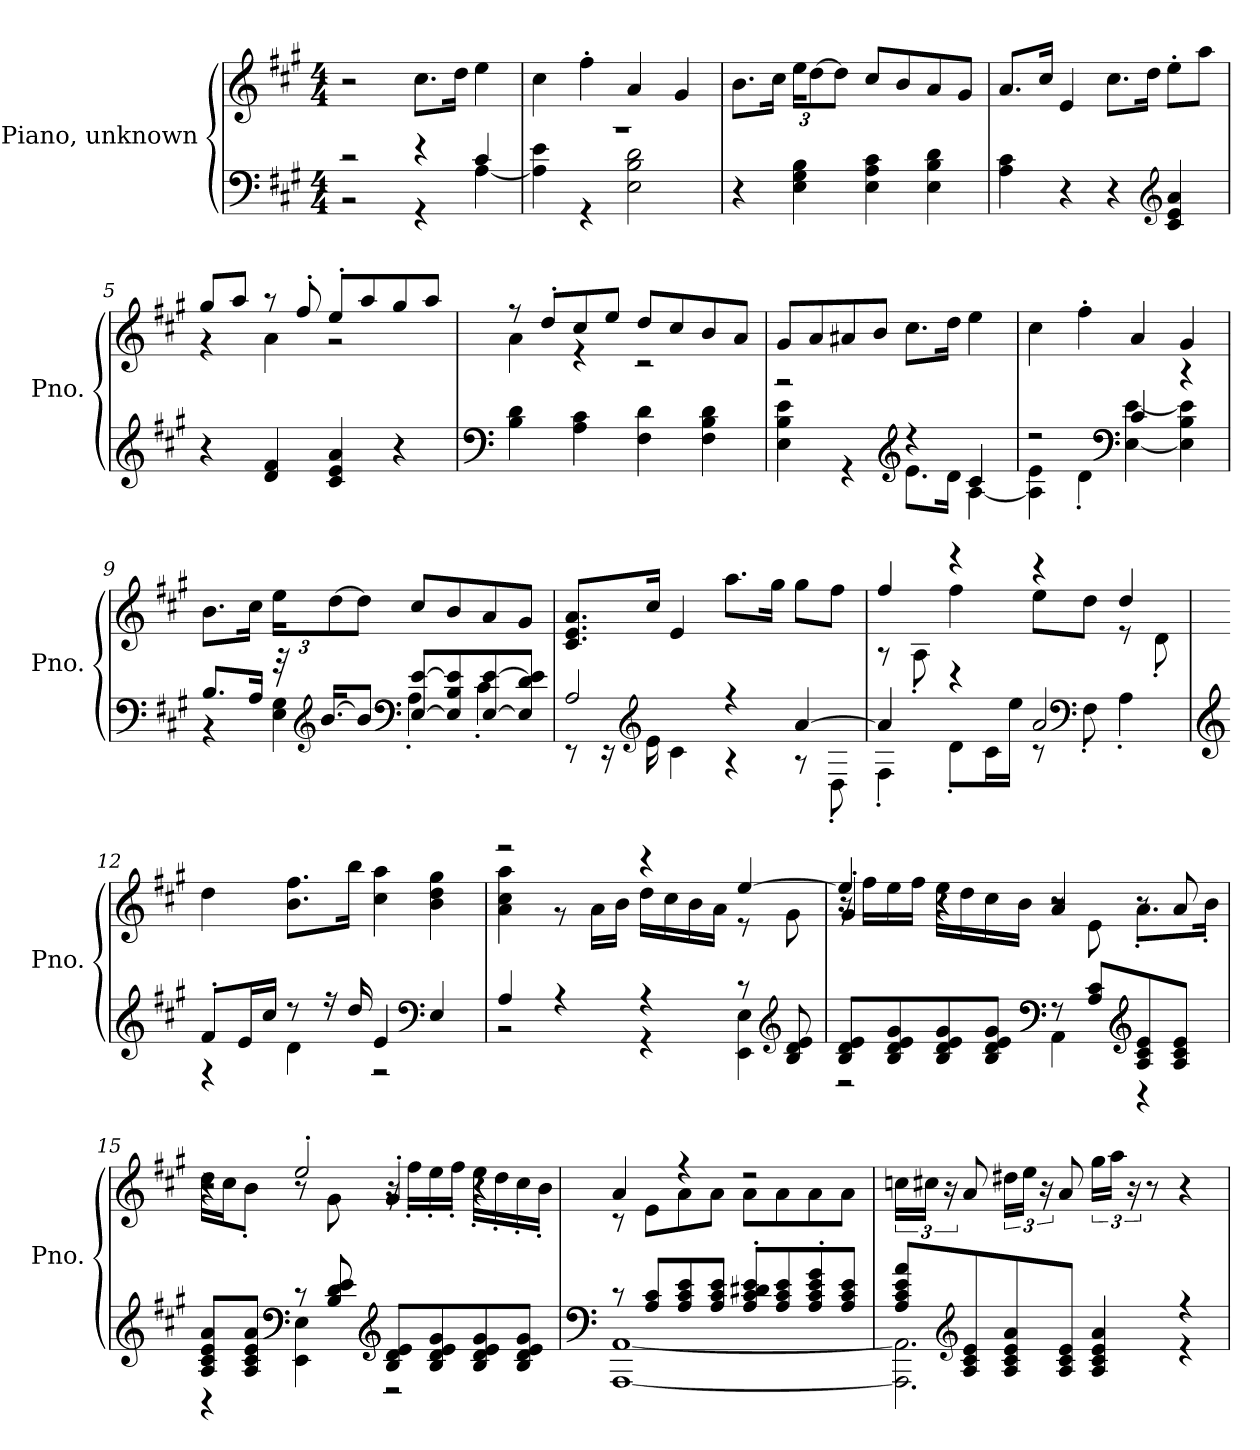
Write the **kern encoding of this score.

**kern	**kern
*part1	*part1
*staff2	*staff1
*I"Piano, unknown	*
*I'Pno.	*
*clefF4	*clefG2
*k[f#c#g#]	*k[f#c#g#]
*M4/4	*M4/4
*MM120	*MM120
=1	=1
*^	*
2r	2r	2r
4r	4r	8.cc#\L
.	.	16dd\Jk
4c#/	[4A\	4ee\
=2	=2	=2
1r	4A\] 4e\	4cc#\
.	4r	4ff#'\
.	2E\ 2B\ 2d\	4a/
.	.	4g#/
*v	*v	*
=3	=3
4r	8.b\L
.	16cc#\Jk
*	*Xbrackettup
4E\ 4G#\ 4B\	24ee\KL
.	[12dd\
.	8dd\J]
4E\ 4A\ 4c#\	8cc#/L
.	8b/
4E\ 4B\ 4d\	8a/
.	8g#/J
=4	=4
4A\ 4c#\	8.a/L
.	16cc#/Jk
4r	4e/
4r	8.cc#\L
.	16dd\Jk
*clefG2	*
4c#/ 4e/ 4a/	8ee'\L
.	8aa\J
=5	=5
*	*^
4r	8gg#/L	4r
.	8aa/J	.
4d/ 4f#/	8r	4a\
.	8ff#'/	.
4c#/ 4e/ 4a/	8ee'/L	2r
.	8aa/	.
4r	8gg#/	.
.	8aa/J	.
!!LO:LB:g=z	!!
=6	=6	=6
*clefF4	*	*
4B\ 4d\	8r	4a\
.	8dd'/L	.
4A\ 4c#\	8cc#/	4r
.	8ee/J	.
4F#\ 4d\	8dd/L	2r
.	8cc#/	.
4F#\ 4B\ 4d\	8b/	.
.	8a/J	.
*	*v	*v
=7	=7
*^	*
2r	4E\ 4B\ 4e\	8g#/L
.	.	8a/
.	4r	8a#X/
.	.	8b/J
*clefG2	*	*
4r	8.e\L	8.cc#\L
.	16d\Jk	16dd\Jk
4c#/	[4A\	4ee\
=8	=8	=8
2r	4A\] 4e\	4cc#\
.	4d'\	4ff#'\
*clefF4	*	*
4c#/	[4E\ [4e\	4a/
4r	4E\] 4B\ 4e\]	4g#/
=9	=9	=9
8.B/L	4r	8.b\L
16A/Jk	.	16cc#\Jk
32r	4E\ 4G#\	24ee\KL
*clefG2	*	*
[16.b/KL	.	.
.	.	[12dd\
8b/J]	.	8dd\J]
*clefF4	*	*
[8E/ [8e/L	4A'\	8cc#/L
8E/] 8B/ 8e/]	.	8b/
[8E/ [8e/	4c#'\	8a/
8E/] 8d/ 8e/]J	.	8g#/J
!!LO:LB:g=z
=10	=10	=10
2A/	8r	8.c#/ 8.e/ 8.a/L
.	16r	.
*clefG2	*	*
.	16e\	16cc#/Jk
.	4c#\	4e/
4r	4r	8.aa\L
.	.	16gg#\Jk
[4a/	8r	8gg#\L
.	8D'\	8ff#\J
=11	=11	=11
*	*	*^
4a/]	4F#'\	4ff#/	8r
.	.	.	8A'\
4r	8d'\L	4r	4ff#\
.	16c#\L	.	.
.	16ee\JJ	.	.
2a/	8r	4r	8ee\L
*clefF4	*	*	*
.	8F#'\	.	8dd\J
.	4A'\	4dd/	8r
.	.	.	8d'\
*	*	*v	*v
=12	=12	=12
*clefG2	*	*
8f#'/L	4r	4dd\
16e/L	.	.
16cc#/JJ	.	.
8r	4d\	8.b\ 8.ff#\L
16r	.	.
16dd/	.	16bb\Jk
4e/	2r	4cc#\ 4aa\
*clefF4	*	*
4E/	.	4b\ 4dd\ 4gg#\
!!LO:LB:g=z
=13	=13	=13
*	*	*^
4A/	2r	2r	4a\ 4cc#\ 4aa\
4r	.	.	8r
.	.	.	16a\LL
.	.	.	16b\JJ
4r	4r	4r	16dd\LL
.	.	.	16cc#\
.	.	.	16b\
.	.	.	16a\JJ
8r	4EE\ 4E\	[4ee/	8r
*clefG2	*	*	*
8B/ 8d/ 8e/	.	.	8g#\
=14	=14	=14	=14
*	*	*	*^
8B/ 8d/ 8e/L	2r	4ee/]	16r	4g#'/
.	.	.	16ff#\LL	.
8B/ 8d/ 8e/ 8g#/	.	.	16ee\	.
.	.	.	16ff#\JJ	.
8B/ 8d/ 8e/ 8g#/	.	4r	16ee\LL	4r
.	.	.	16dd\	.
8B/ 8d/ 8e/ 8g#/J	.	.	16cc#\	.
.	.	.	16b\JJ	.
*clefF4	*	*	*	*
8r	4AA\	2r	8r	4a/
8A/ 8c#/L	.	.	8e\	.
*clefG2	*	*	*	*
8A/ 8c#/ 8e/	4r	.	8.a'\L	8r
8A/ 8c#/ 8e/J	.	.	.	8a/
.	.	.	16b'\Jk	.
!!LO:LB:g=z	!!	!!
=15	=15	=15	=15	=15
8A/ 8c#/ 8e/ 8a/L	4r	4r	16dd\LL	2r
.	.	.	16cc#\J	.
8A/ 8c#/ 8e/ 8a/J	.	.	8b'\J	.
*clefF4	*	*	*	*
8r	4EE\ 4E\	2ee'/	8r	.
8B/ 8d/ 8e/	.	.	8g#\	.
*clefG2	*	*	*	*
8B/ 8d/ 8e/L	2r	.	16r	4g#'/
.	.	.	16ff#'\LL	.
8B/ 8d/ 8e/ 8g#/	.	.	16ee'\	.
.	.	.	16ff#'\JJ	.
8B/ 8d/ 8e/ 8g#/	.	4r	16ee'\LL	4r
.	.	.	16dd'\	.
8B/ 8d/ 8e/ 8g#/J	.	.	16cc#'\	.
.	.	.	16b'\JJ	.
*	*	*v	*v	*v
=16	=16	=16
*clefF4	*	*
*	*	*^
8r	[1AAA [1AA	4a/	8r
8A/ 8c#/L	.	.	8e\L
8A/ 8c#/ 8e/	.	4r	8a\
8A/ 8c#/ 8e/J	.	.	8a\J
8A/' 8c#/' 8d#X/' 8e/'L	.	2r	8a\L
8A/ 8c#/ 8e/	.	.	8a\
8A/' 8c#/' 8e/' 8g#/'	.	.	8a\
8A/ 8c#/ 8e/J	.	.	8a\J
*	*	*v	*v
!!LO:LB:g=z
=17	=17	=17
*	*	*brackettup
8A/ 8c#/ 8e/ 8a/L	2.AAA\] 2.AA\]	24ccn\LL
.	.	24cc#X\JJ
.	.	24r
*clefG2	*	*
8A/ 8c#/ 8e/	.	8a/
8A/ 8c#/ 8e/ 8a/	.	24dd#X\LL
.	.	24ee\JJ
.	.	24r
8A/ 8c#/ 8e/J	.	8a/
4A/ 4c#/ 4e/ 4a/	.	24gg#\LL
.	.	24aa\JJ
.	.	24r
.	.	8r
4r	4r	4r
*v	*v	*
=	=
*-	*-
